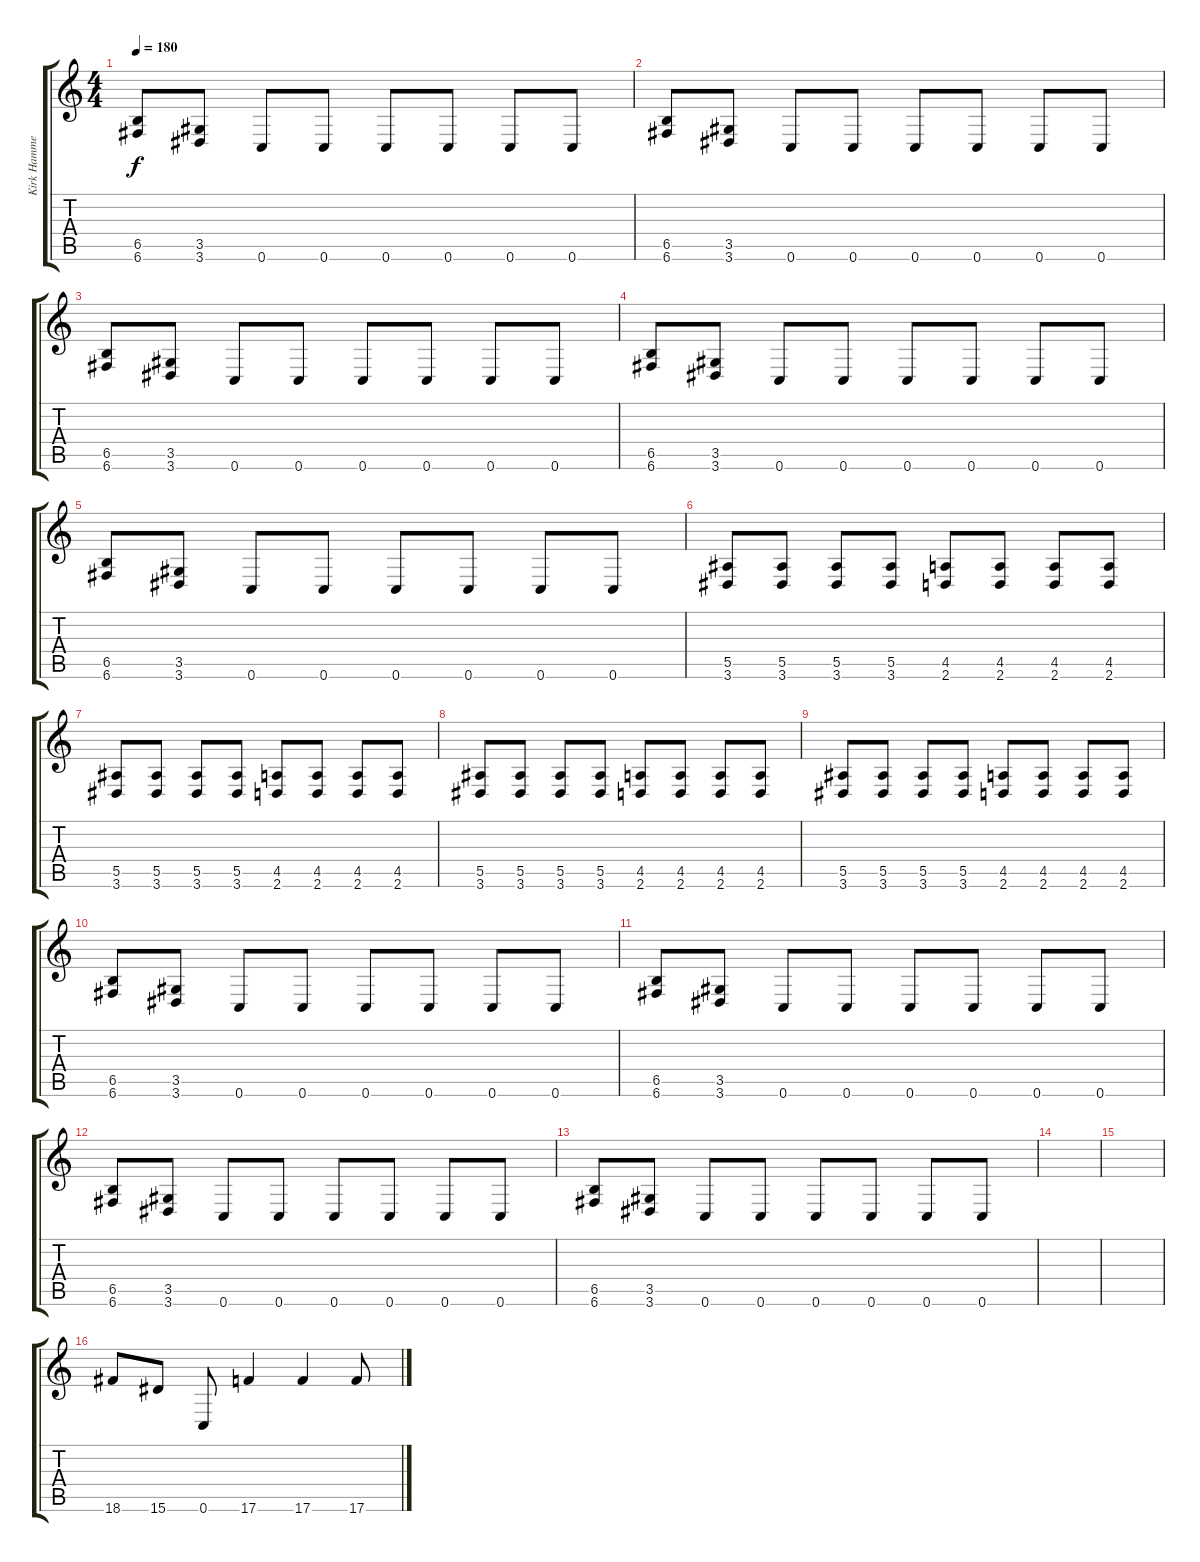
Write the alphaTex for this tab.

\track ("Kirk Hammet" "Kirk Hamme") {instrument distortionguitar}
\staff {score tabs}
\tuning (C4 G3 Eb3 Bb2 F2 C2) {hide}
\ts (4 4)
\tempo 180
\clef g2
\ks c
(6.5 6.6).8{dy f} (3.5 3.6).8 0.6.8 0.6.8 0.6.8 0.6.8 0.6.8 0.6.8 |
(6.5 6.6).8 (3.5 3.6).8 0.6.8 0.6.8 0.6.8 0.6.8 0.6.8 0.6.8 |
(6.5 6.6).8 (3.5 3.6).8 0.6.8 0.6.8 0.6.8 0.6.8 0.6.8 0.6.8 |
(6.5 6.6).8 (3.5 3.6).8 0.6.8 0.6.8 0.6.8 0.6.8 0.6.8 0.6.8 |
(6.5 6.6).8 (3.5 3.6).8 0.6.8 0.6.8 0.6.8 0.6.8 0.6.8 0.6.8 |
(5.5 3.6).8 (5.5 3.6).8 (5.5 3.6).8 (5.5 3.6).8 (4.5 2.6).8 (4.5 2.6).8 (4.5 2.6).8 (4.5 2.6).8 |
(5.5 3.6).8 (5.5 3.6).8 (5.5 3.6).8 (5.5 3.6).8 (4.5 2.6).8 (4.5 2.6).8 (4.5 2.6).8 (4.5 2.6).8 |
(5.5 3.6).8 (5.5 3.6).8 (5.5 3.6).8 (5.5 3.6).8 (4.5 2.6).8 (4.5 2.6).8 (4.5 2.6).8 (4.5 2.6).8 |
(5.5 3.6).8 (5.5 3.6).8 (5.5 3.6).8 (5.5 3.6).8 (4.5 2.6).8 (4.5 2.6).8 (4.5 2.6).8 (4.5 2.6).8 |
(6.5 6.6).8 (3.5 3.6).8 0.6.8 0.6.8 0.6.8 0.6.8 0.6.8 0.6.8 |
(6.5 6.6).8 (3.5 3.6).8 0.6.8 0.6.8 0.6.8 0.6.8 0.6.8 0.6.8 |
(6.5 6.6).8 (3.5 3.6).8 0.6.8 0.6.8 0.6.8 0.6.8 0.6.8 0.6.8 |
(6.5 6.6).8 (3.5 3.6).8 0.6.8 0.6.8 0.6.8 0.6.8 0.6.8 0.6.8 |
|
|
18.6.8 15.6.8 0.6.8 17.6.4 17.6.4 17.6.8
